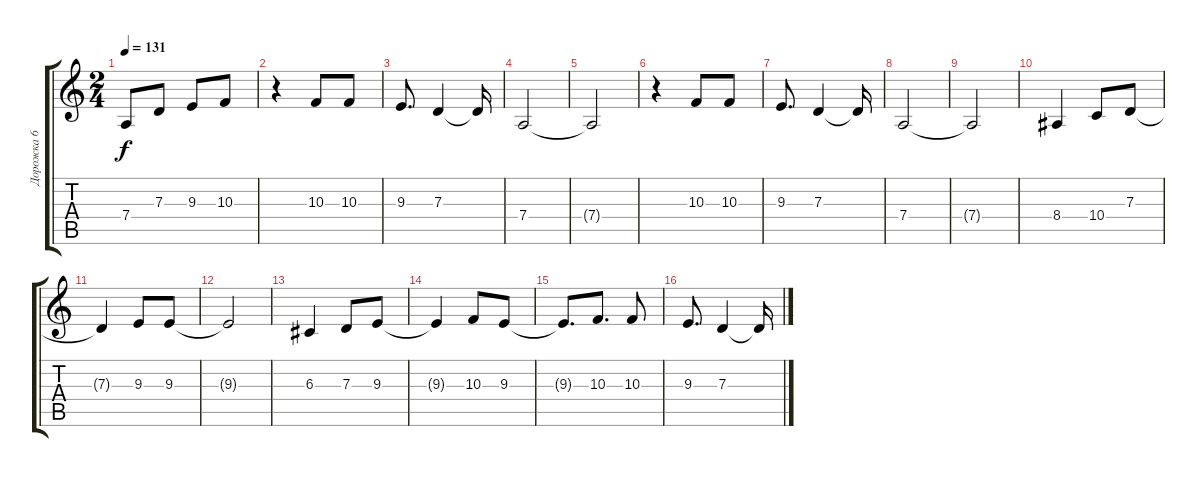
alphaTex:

\track ("Дорожка 6" "Дорожка 6") {instrument violin}
\staff {score tabs}
\tuning (E4 B3 G3 D3 A2 E2) {hide}
\ts (2 4)
\tempo 131
\clef g2
\ks c
7.4.8{dy f} 7.3.8 9.3.8 10.3.8 |
r.4 10.3.8 10.3.8 |
9.3.8{d} 7.3.4 7.3{t}.16 |
7.4.2 |
7.4{t}.2 |
r.4 10.3.8 10.3.8 |
9.3.8{d} 7.3.4 7.3{t}.16 |
7.4.2 |
7.4{t}.2 |
8.4.4 10.4.8 7.3.8 |
7.3{t}.4 9.3.8 9.3.8 |
9.3{t}.2 |
6.3.4 7.3.8 9.3.8 |
9.3{t}.4 10.3.8 9.3.8 |
9.3{t}.8{d} 10.3.8{d} 10.3.8 |
9.3.8{d} 7.3.4 7.3{t}.16
